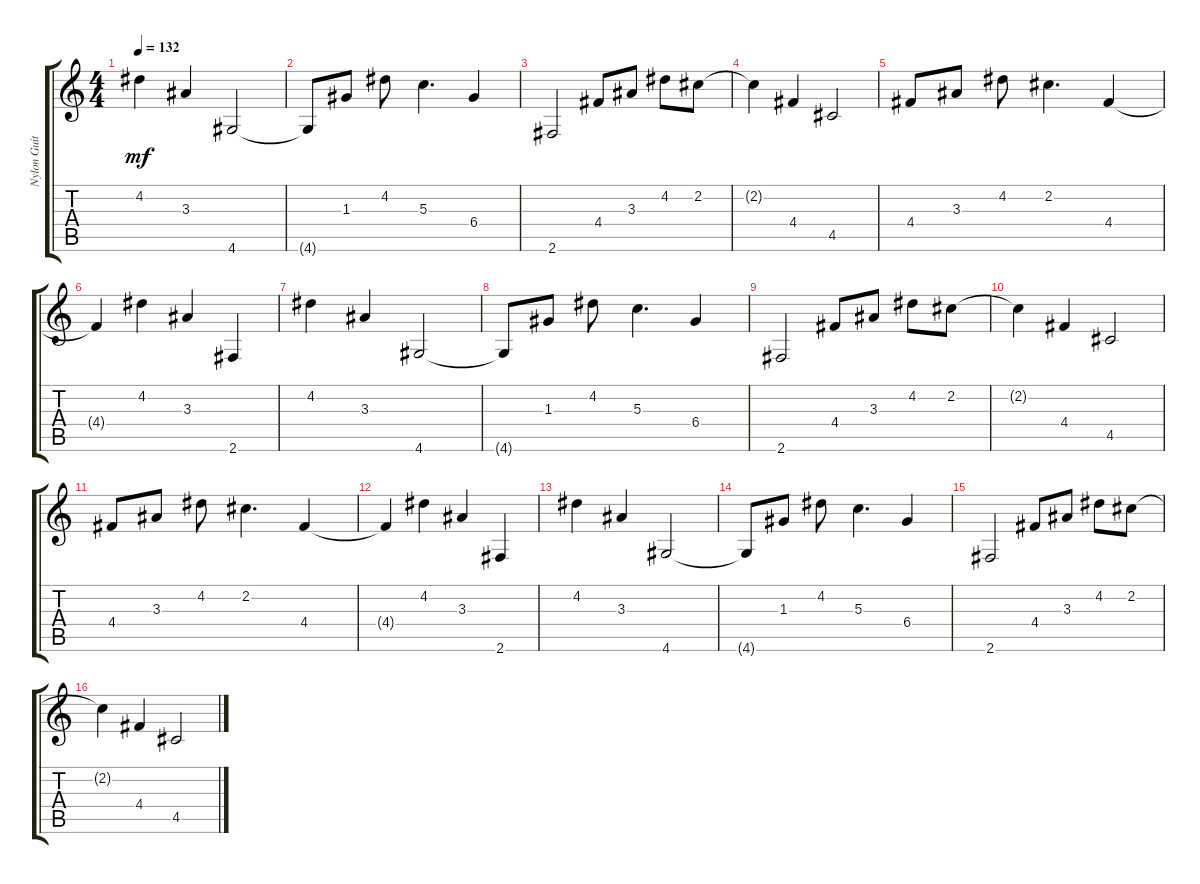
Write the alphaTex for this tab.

\track ("Nylon Guitar" "Nylon Guit") {instrument acousticguitarnylon}
\staff {score tabs}
\tuning (E4 B3 G3 D3 A2 E2) {hide}
\ts (4 4)
\tempo 132
\clef g2
\ks c
4.2.4{dy mf} 3.3.4 4.6.2 |
4.6{t}.8 1.3.8 4.2.8 5.3.4{d} 6.4.4 |
2.6.2 4.4.8 3.3.8 4.2.8 2.2.8 |
2.2{t}.4 4.4.4 4.5.2 |
4.4.8 3.3.8 4.2.8 2.2.4{d} 4.4.4 |
4.4{t}.4 4.2.4 3.3.4 2.6.4 |
4.2.4 3.3.4 4.6.2 |
4.6{t}.8 1.3.8 4.2.8 5.3.4{d} 6.4.4 |
2.6.2 4.4.8 3.3.8 4.2.8 2.2.8 |
2.2{t}.4 4.4.4 4.5.2 |
4.4.8 3.3.8 4.2.8 2.2.4{d} 4.4.4 |
4.4{t}.4 4.2.4 3.3.4 2.6.4 |
4.2.4 3.3.4 4.6.2 |
4.6{t}.8 1.3.8 4.2.8 5.3.4{d} 6.4.4 |
2.6.2 4.4.8 3.3.8 4.2.8 2.2.8 |
2.2{t}.4 4.4.4 4.5.2
